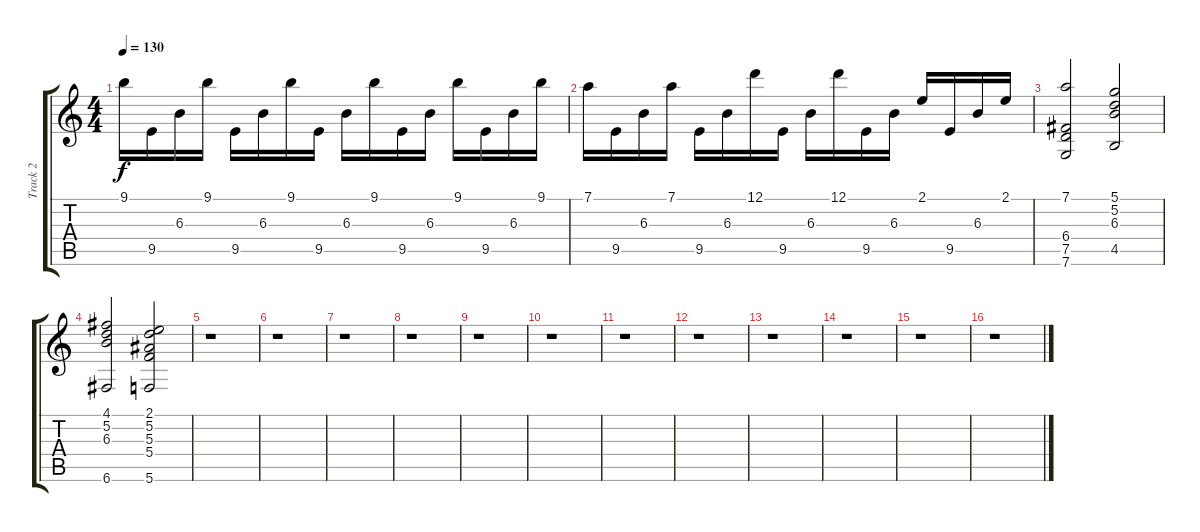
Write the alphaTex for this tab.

\track ("Track 2" "Track 2") {instrument electricguitarjazz}
\staff {score tabs}
\tuning (D4 A3 F3 C3 G2 C2) {hide}
\ts (4 4)
\tempo 130
\clef g2
\ks c
9.1.16{dy f} 9.5.16 6.3.16 9.1.16 9.5.16 6.3.16 9.1.16 9.5.16 6.3.16 9.1.16 9.5.16 6.3.16 9.1.16 9.5.16 6.3.16 9.1.16 |
7.1.16 9.5.16 6.3.16 7.1.16 9.5.16 6.3.16 12.1.16 9.5.16 6.3.16 12.1.16 9.5.16 6.3.16 2.1.16 9.5.16 6.3.16 2.1.16 |
(7.1 6.4 7.5 7.6).2 (5.1 5.2 6.3 4.5).2 |
(4.1 5.2 6.3 6.6).2 (2.1 5.2 5.3 5.4 5.6).2 |
r.1 |
r.1 |
r.1 |
r.1 |
r.1 |
r.1 |
r.1 |
r.1 |
r.1 |
r.1 |
r.1 |
r.1
